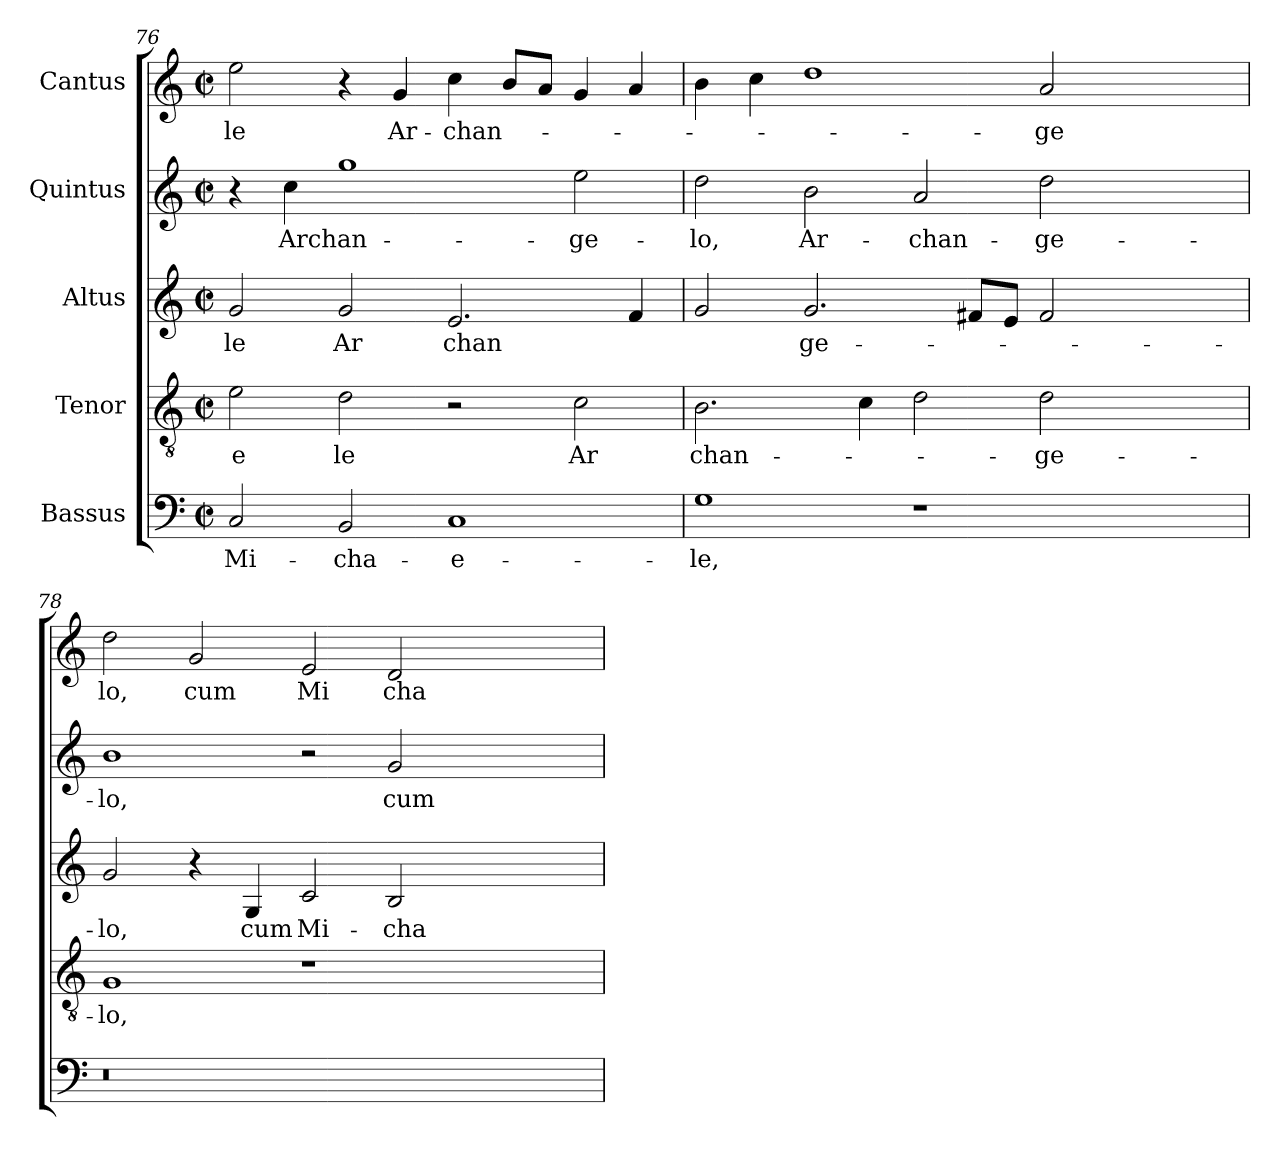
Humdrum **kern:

**kern	**text	**kern	**text	**kern	**text	**kern	**text	**kern	**text
*part5	*part5	*part4	*part4	*part3	*part3	*part2	*part2	*part1	*part1
*staff5	*staff5	*staff4	*staff4	*staff3	*staff3	*staff2	*staff2	*staff1	*staff1
*I"Bassus	*	*I"Tenor	*	*I"Altus	*	*I"Quintus	*	*I"Cantus	*
*clefF4	*	*clefGv2	*	*clefG2	*	*clefG2	*	*clefG2	*
*M2/2	*	*M2/2	*	*M2/2	*	*M2/2	*	*M2/2	*
*met(c|)	*	*met(c|)	*	*met(c|)	*	*met(c|)	*	*met(c|)	*
=76	=76	=76	=76	=76	=76	=76	=76	=76	=76
!	!LO:LY:b:cj	!	!LO:LY:b:cj	!	!LO:LY:b:cj	!	!	!	!LO:LY:b:cj
2C/	Mi-	2e\	e	2g/	le	4r	.	2ee\	-le
!	!	!	!	!	!	!	!LO:LY:b	!	!
.	.	.	.	.	.	4cc\	Archan-	.	.
!	!LO:LY:b:cj	!	!LO:LY:b:cj	!	!LO:LY:b:cj	!	!	!	!
2BB/	-cha-	2d\	le	2g/	Ar	1gg	.	4r	.
!	!	!	!	!	!	!	!	!	!LO:LY:b:cj
.	.	.	.	.	.	.	.	4g/	Ar-
!	!LO:LY:b:cj	!	!	!	!LO:LY:b	!	!	!	!LO:LY:b
1C	-e-	2r	.	2.e/	chan	.	.	4cc\	-chan-
.	.	.	.	.	.	.	.	8b/L	.
.	.	.	.	.	.	.	.	8a/J	.
!	!	!	!LO:LY:b:cj	!	!	!	!LO:LY:b:cj	!	!
.	.	2c\	Ar	.	.	2ee\	-ge-	4g/	.
.	.	.	.	4f/	.	.	.	4a/	.
!!LO:PB:g=z
=77	=77	=77	=77	=77	=77	=77	=77	=77	=77
!	!LO:LY:b:cj	!	!LO:LY:b	!	!	!	!LO:LY:b:cj	!	!
1G	-le,	2.B\	chan-	2g/	.	2dd\	-lo,	4b\	.
.	.	.	.	.	.	.	.	4cc\	.
!	!	!	!	!	!LO:LY:b:cj	!	!LO:LY:b:cj	!	!
.	.	.	.	2.g/	ge-	2b\	Ar-	1dd	.
.	.	4c\	.	.	.	.	.	.	.
!LO:N:vis=1	!	!	!	!	!	!	!LO:LY:b:cj	!	!
0r	.	2d\	.	.	.	2a/	-chan-	.	.
.	.	.	.	8f#X/L	.	.	.	.	.
.	.	.	.	8e/J	.	.	.	.	.
!	!	!	!LO:LY:b:cj	!	!	!	!LO:LY:b:cj	!	!LO:LY:b:cj
.	.	2d\	-ge-	2f#/	.	2dd\	-ge-	2a/	-ge
.	.	1ryy	.	1ryy	.	1ryy	.	1ryy	.
=78	=78	=78	=78	=78	=78	=78	=78	=78	=78
!	!	!	!LO:LY:b:cj	!	!LO:LY:b:cj	!	!LO:LY:b:cj	!	!LO:LY:b:cj
0r	.	1G	-lo,	2g/	-lo,	1b	-lo,	2dd\	lo,
!	!	!	!	!	!	!	!	!	!LO:LY:b:cj
.	.	.	.	4r	.	.	.	2g/	cum
!	!	!	!	!	!LO:LY:b:cj	!	!	!	!
.	.	.	.	4G/	cum	.	.	.	.
!	!	!LO:N:vis=1	!	!	!LO:LY:b:cj	!	!	!	!LO:LY:b:cj
.	.	0r	.	2c/	Mi-	2r	.	2e/	Mi
!	!	!	!	!	!LO:LY:b:cj	!	!LO:LY:b:cj	!	!LO:LY:b:cj
.	.	.	.	2B/	-cha-	2g/	cum	2d/	cha
1ryy	.	.	.	1ryy	.	1ryy	.	1ryy	.
=	=	=	=	=	=	=	=	=	=
*-	*-	*-	*-	*-	*-	*-	*-	*-	*-
